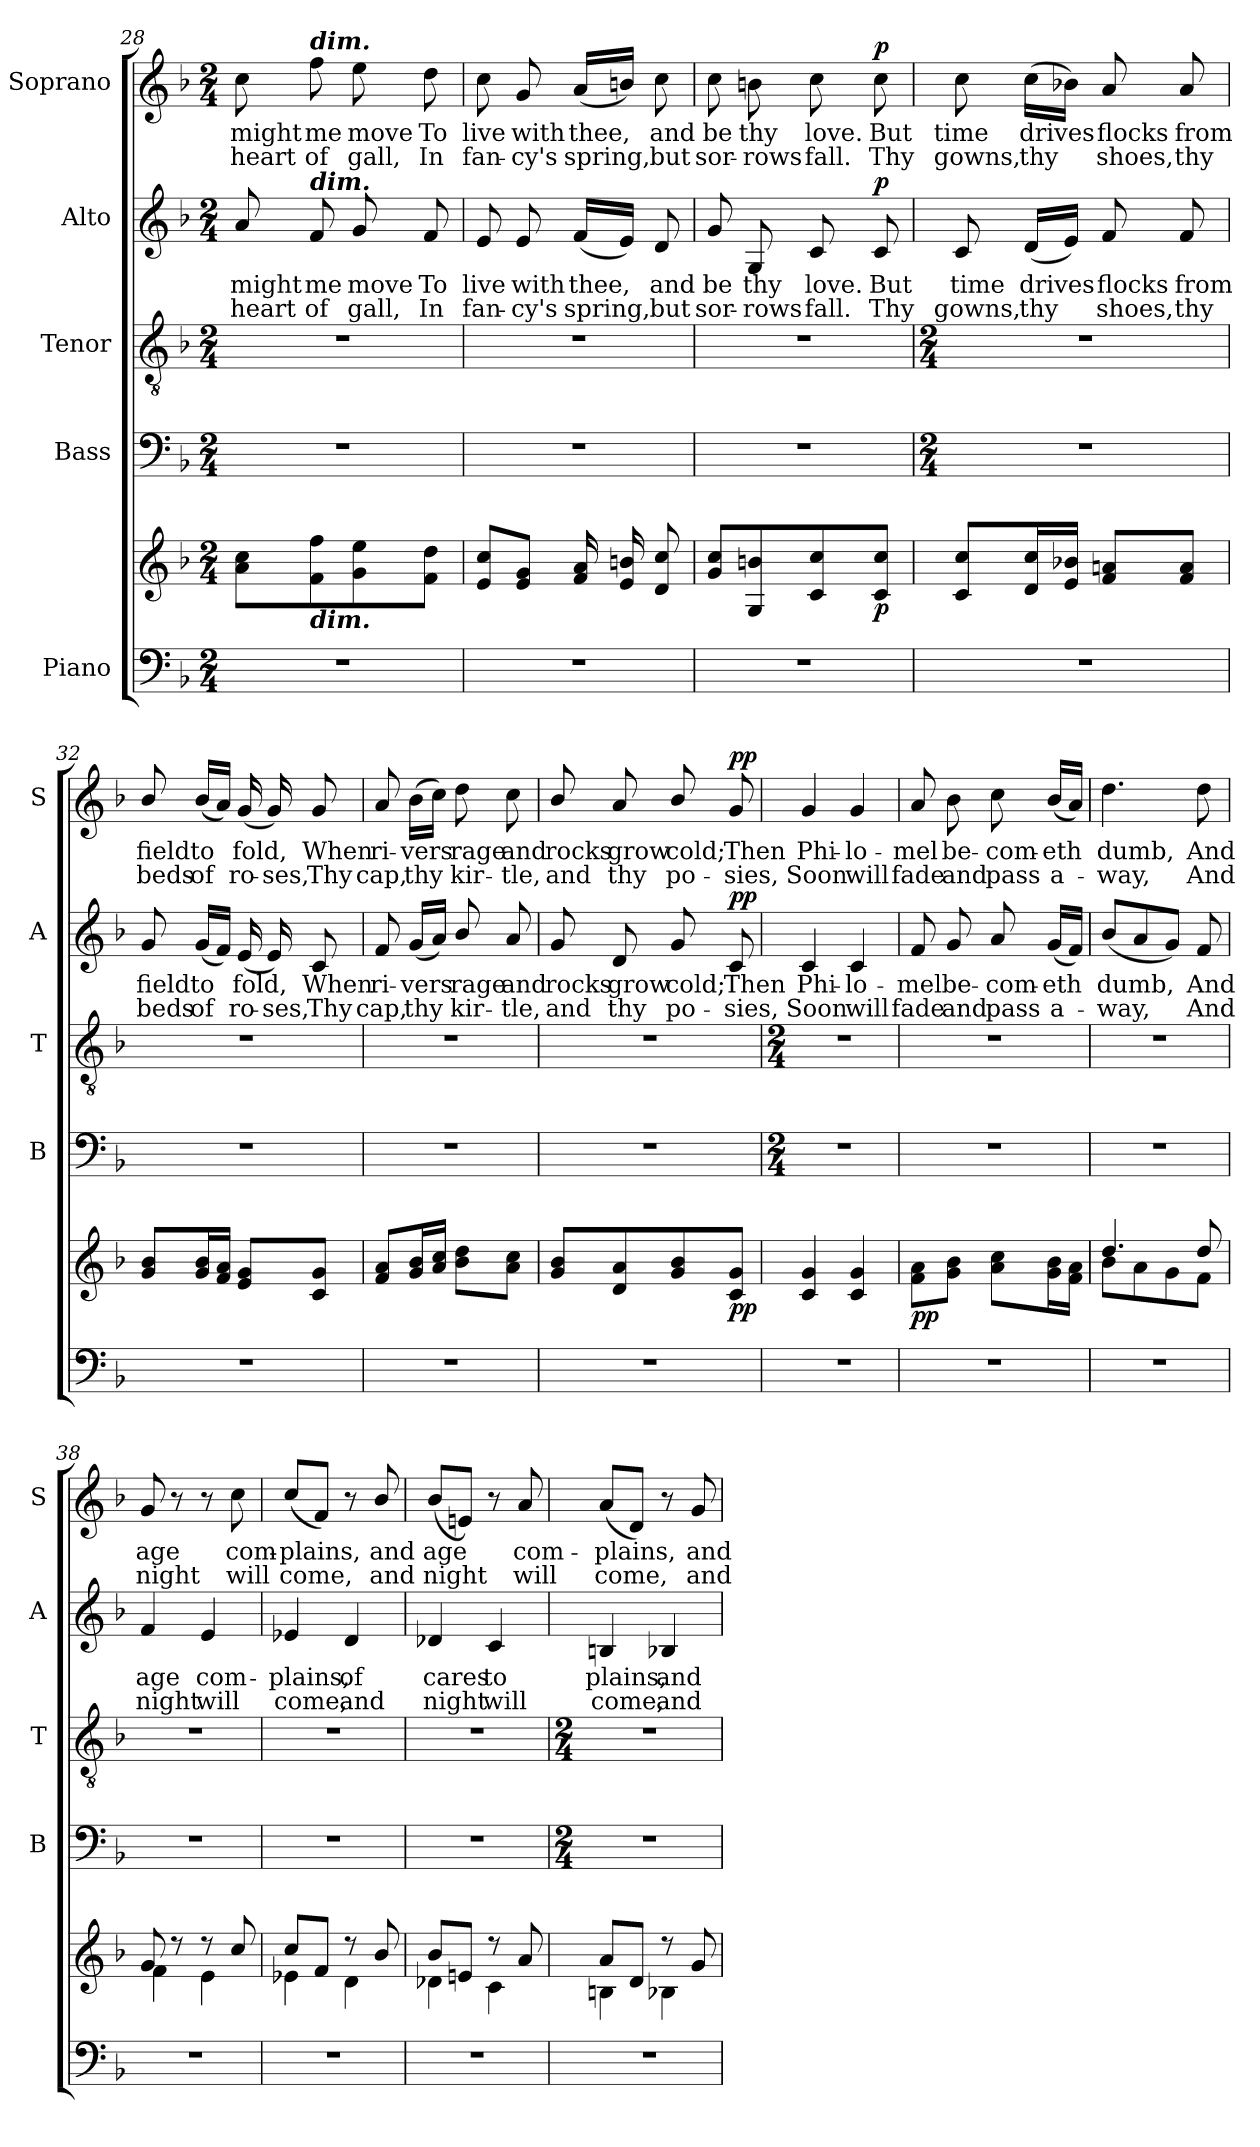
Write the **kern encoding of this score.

**kern	**kern	**dynam	**kern	**kern	**kern	**text	**text	**dynam	**kern	**text	**text	**dynam
*part5	*part5	*part5	*part4	*part3	*part2	*part2	*part2	*part2	*part1	*part1	*part1	*part1
*staff6	*staff5	*staff5/6	*staff4	*staff3	*staff2	*staff2	*staff2	*staff2	*staff1	*staff1	*staff1	*staff1
*I"Piano	*	*	*I"Bass	*I"Tenor	*I"Alto	*	*	*	*I"Soprano	*	*	*
*	*	*	*I'B	*I'T	*I'A	*	*	*	*I'S	*	*	*
*clefF4	*clefG2	*	*clefF4	*clefGv2	*clefG2	*	*	*	*clefG2	*	*	*
*k[b-]	*k[b-]	*	*k[b-]	*k[b-]	*k[b-]	*	*	*	*k[b-]	*	*	*
*F:	*F:	*	*F:	*F:	*F:	*	*	*	*F:	*	*	*
*M2/4	*M2/4	*	*M2/4	*M2/4	*M2/4	*	*	*	*M2/4	*	*	*
=28	=28	=28	=28	=28	=28	=28	=28	=28	=28	=28	=28	=28
!LO:N:vis=1	!	!	!	!	!	!LO:LY:b	!LO:LY:b	!	!	!LO:LY:b	!LO:LY:b	!
2r	8a 8ccL	.	2r	2r	8a	might	heart	.	8cc	might	heart	.
!	!	!	!	!	!	!	!	!	!LO:TX:a:Bi:t=dim.	!	!	!
!	!	!	!	!	!LO:TX:a:Bi:t=dim.	!	!	!	!	!	!	!
!	!LO:TX:b:Bi:t=dim.	!	!	!	!	!	!	!	!	!	!	!
!	!	!	!	!	!	!LO:LY:b	!LO:LY:b	!	!	!LO:LY:b	!LO:LY:b	!
.	8f 8ff	.	.	.	8f	me	of	.	8ff	me	of	.
!	!	!	!	!	!	!LO:LY:b	!LO:LY:b	!	!	!LO:LY:b	!LO:LY:b	!
.	8g 8ee	.	.	.	8g	move	gall,	.	8ee	move	gall,	.
!	!	!	!	!	!	!LO:LY:b	!LO:LY:b	!	!	!LO:LY:b	!LO:LY:b	!
.	8f 8ddJ	.	.	.	8f	To	In	.	8dd	To	In	.
=29	=29	=29	=29	=29	=29	=29	=29	=29	=29	=29	=29	=29
!LO:N:vis=1	!	!	!	!	!	!LO:LY:b	!LO:LY:b	!	!	!LO:LY:b	!LO:LY:b	!
2r	8e 8ccL	.	2r	2r	8e	live	fan-	.	8cc	live	fan-	.
!	!	!	!	!	!	!LO:LY:b	!LO:LY:b	!	!	!LO:LY:b	!LO:LY:b	!
.	8e 8gJ	.	.	.	8e	-with	cy's	.	8g	-with	cy's	.
!	!	!	!	!	!	!LO:LY:b	!LO:LY:b	!	!	!LO:LY:b	!LO:LY:b	!
.	16f 16aLL	.	.	.	(<16fLL	thee,	spring,	.	(<16aLL	thee,	spring,	.
.	16e 16bn	.	.	.	16eJJ)	.	.	.	16bnJJ)	.	.	.
!	!	!	!	!	!	!LO:LY:b	!LO:LY:b	!	!	!LO:LY:b	!LO:LY:b	!
.	8d 8ccJ	.	.	.	8d	and	but	.	8cc	and	but	.
=30	=30	=30	=30	=30	=30	=30	=30	=30	=30	=30	=30	=30
!LO:N:vis=1	!	!	!	!	!	!LO:LY:b	!LO:LY:b	!	!	!LO:LY:b	!LO:LY:b	!
2r	8g 8ccL	.	2r	2r	8g	be	sor-	.	8cc	be	sor-	.
!	!	!	!	!	!	!LO:LY:b	!LO:LY:b	!	!	!LO:LY:b	!LO:LY:b	!
.	8G 8bn	.	.	.	8G	-thy	rows	.	8bn	-thy	rows	.
!	!	!	!	!	!	!LO:LY:b	!LO:LY:b	!	!	!LO:LY:b	!LO:LY:b	!
.	8c 8cc	.	.	.	8c	love.	fall.	.	8cc	love.	fall.	.
!	!	!LO:DY:b	!	!	!	!LO:LY:b	!LO:LY:b	!LO:DY:b	!	!LO:LY:b	!LO:LY:b	!LO:DY:b
.	8c 8ccJ	p	.	.	8c	But	Thy	p	8cc	But	Thy	p
!!LO:LB:g=z
=31	=31	=31	=31	=31	=31	=31	=31	=31	=31	=31	=31	=31
*	*	*	*M2/4	*M2/4	*	*	*	*	*	*	*	*
!LO:N:vis=1	!	!	!	!	!	!LO:LY:b	!LO:LY:b	!	!	!LO:LY:b	!LO:LY:b	!
2r	8c 8ccL	.	2r	2r	8c	time	gowns,	.	8cc	time	gowns,	.
!	!	!	!	!	!	!LO:LY:b	!LO:LY:b	!	!	!LO:LY:b	!LO:LY:b	!
.	16d 16ccL	.	.	.	(<16dLL	drives	thy	.	(>16ccLL	drives	thy	.
.	16e 16b-XJJ	.	.	.	16eJJ)	.	.	.	16b-XJJ)	.	.	.
!	!	!	!	!	!	!LO:LY:b	!LO:LY:b	!	!	!LO:LY:b	!LO:LY:b	!
.	8f 8anL	.	.	.	8f	flocks	shoes,	.	8a	flocks	shoes,	.
!	!	!	!	!	!	!LO:LY:b	!LO:LY:b	!	!	!LO:LY:b	!LO:LY:b	!
.	8f 8aJ	.	.	.	8f	from	thy	.	8a	from	thy	.
=32	=32	=32	=32	=32	=32	=32	=32	=32	=32	=32	=32	=32
!LO:N:vis=1	!	!	!	!	!	!LO:LY:b	!LO:LY:b	!	!	!LO:LY:b	!LO:LY:b	!
2r	8g 8b-L	.	2r	2r	8g	field	beds	.	8b-/	field	beds	.
!	!	!	!	!	!	!LO:LY:b	!LO:LY:b	!	!	!LO:LY:b	!LO:LY:b	!
.	16g 16b-L	.	.	.	(<16gLL	to	of	.	(<16b-LL	to	of	.
.	16f 16aJJ	.	.	.	16fJJ)	.	.	.	16aJJ)	.	.	.
!	!	!	!	!	!	!LO:LY:b	!LO:LY:b	!	!	!LO:LY:b	!LO:LY:b	!
.	8e 8gL	.	.	.	(<16e	fold,	ro-	.	(<16g	fold,	ro-	.
!	!	!	!	!	!	!	!LO:LY:b	!	!	!	!LO:LY:b	!
.	.	.	.	.	16e)	.	-ses,	.	16g)	.	-ses,	.
!	!	!	!	!	!	!LO:LY:b	!LO:LY:b	!	!	!LO:LY:b	!LO:LY:b	!
.	8c 8gJ	.	.	.	8c	When	Thy	.	8g	When	Thy	.
=33	=33	=33	=33	=33	=33	=33	=33	=33	=33	=33	=33	=33
!LO:N:vis=1	!	!	!	!	!	!LO:LY:b	!LO:LY:b	!	!	!LO:LY:b	!LO:LY:b	!
2r	8f 8aL	.	2r	2r	8f	ri-	-cap,	.	8a	ri-	-cap,	.
!	!	!	!	!	!	!LO:LY:b	!LO:LY:b	!	!	!LO:LY:b	!LO:LY:b	!
.	16g 16b-L	.	.	.	(<16gLL	vers	thy	.	(>16b-LL	vers	thy	.
.	16a 16ccJJ	.	.	.	16aJJ)	.	.	.	16ccJJ)	.	.	.
!	!	!	!	!	!	!LO:LY:b	!LO:LY:b	!	!	!LO:LY:b	!LO:LY:b	!
.	8b- 8ddL	.	.	.	8b-/	rage	kir-	.	8dd	rage	kir-	.
!	!	!	!	!	!	!LO:LY:b	!LO:LY:b	!	!	!LO:LY:b	!LO:LY:b	!
.	8a 8ccJ	.	.	.	8a	-and	tle,	.	8cc	-and	tle,	.
=34	=34	=34	=34	=34	=34	=34	=34	=34	=34	=34	=34	=34
!LO:N:vis=1	!	!	!	!	!	!LO:LY:b	!LO:LY:b	!	!	!LO:LY:b	!LO:LY:b	!
2r	8g 8b-L	.	2r	2r	8g	rocks	and	.	8b-/	rocks	and	.
!	!	!	!	!	!	!LO:LY:b	!LO:LY:b	!	!	!LO:LY:b	!LO:LY:b	!
.	8d 8a	.	.	.	8d	grow	thy	.	8a	grow	thy	.
!	!	!	!	!	!	!LO:LY:b	!LO:LY:b	!	!	!LO:LY:b	!LO:LY:b	!
.	8g 8b-	.	.	.	8g	cold;	po-	.	8b-/	cold;	po-	.
!	!	!LO:DY:b	!	!	!	!LO:LY:b	!LO:LY:b	!LO:DY:b	!	!LO:LY:b	!LO:LY:b	!LO:DY:b
.	8c 8gJ	pp	.	.	8c	Then	sies,	pp	8g	Then	sies,	pp
!!LO:LB:g=z
=35	=35	=35	=35	=35	=35	=35	=35	=35	=35	=35	=35	=35
*	*	*	*M2/4	*M2/4	*	*	*	*	*	*	*	*
*	*^	*	*	*	*	*	*	*	*	*	*	*
!LO:N:vis=1	!	!LO:N:vis=1	!	!	!	!	!LO:LY:b	!LO:LY:b	!	!	!LO:LY:b	!LO:LY:b	!
2r	4c/ 4g/	2ryy	.	2r	2r	4c	Phi-	-Soon	.	4g	Phi-	-Soon	.
!	!	!	!	!	!	!	!LO:LY:b	!LO:LY:b	!	!	!LO:LY:b	!LO:LY:b	!
.	4c/ 4g/	.	.	.	.	4c	lo-	-will	.	4g	lo-	-will	.
=36	=36	=36	=36	=36	=36	=36	=36	=36	=36	=36	=36	=36	=36
!LO:N:vis=1	!	!	!LO:DY:b	!	!	!	!LO:LY:b	!LO:LY:b	!	!	!LO:LY:b	!LO:LY:b	!
2r	2ryy	8f\ 8a\L	pp	2r	2r	8f	mel	fade	.	8a	mel	fade	.
!	!	!	!	!	!	!	!LO:LY:b	!LO:LY:b	!	!	!LO:LY:b	!LO:LY:b	!
.	.	8g\ 8b-\J	.	.	.	8g	be-	-and	.	8b-	be-	-and	.
!	!	!	!	!	!	!	!LO:LY:b	!LO:LY:b	!	!	!LO:LY:b	!LO:LY:b	!
.	.	8a\ 8cc\L	.	.	.	8a	com-	-pass	.	8cc	com-	-pass	.
!	!	!	!	!	!	!	!LO:LY:b	!LO:LY:b	!	!	!LO:LY:b	!LO:LY:b	!
.	.	16g\ 16b-\L	.	.	.	(<16gLL	eth	a-	.	(<16b-LL	eth	a-	.
.	.	16f\ 16a\JJ	.	.	.	16fJJ)	.	.	.	16aJJ)	.	.	.
=37	=37	=37	=37	=37	=37	=37	=37	=37	=37	=37	=37	=37	=37
!LO:N:vis=1	!	!	!	!	!	!	!LO:LY:b	!LO:LY:b	!	!	!LO:LY:b	!LO:LY:b	!
2r	4.dd/	8b-\L	.	2r	2r	(<8b-L	dumb,	way,	.	4.dd	-dumb,	way,	.
.	.	8a\	.	.	.	8a	.	.	.	.	.	.	.
.	.	8g\	.	.	.	8gJ)	.	.	.	.	.	.	.
!	!	!	!	!	!	!	!LO:LY:b	!LO:LY:b	!	!	!LO:LY:b	!LO:LY:b	!
.	8dd/	8f\J	.	.	.	8f	And	And	.	8dd	And	And	.
=38	=38	=38	=38	=38	=38	=38	=38	=38	=38	=38	=38	=38	=38
!LO:N:vis=1	!	!	!	!	!	!	!LO:LY:b	!LO:LY:b	!	!	!LO:LY:b	!LO:LY:b	!
2r	8g/	4f\	.	2r	2r	4f	age	night	.	8g	age	night	.
.	8r	.	.	.	.	.	.	.	.	8r	.	.	.
!	!	!	!	!	!	!	!LO:LY:b	!LO:LY:b	!	!	!	!	!
.	8r	4e\	.	.	.	4e	com-	-will	.	8r	.	.	.
!	!	!	!	!	!	!	!	!	!	!	!LO:LY:b	!LO:LY:b	!
.	8cc/	.	.	.	.	.	.	.	.	8cc	com-	-will	.
=39	=39	=39	=39	=39	=39	=39	=39	=39	=39	=39	=39	=39	=39
!LO:N:vis=1	!	!	!	!	!	!	!LO:LY:b	!LO:LY:b	!	!	!LO:LY:b	!LO:LY:b	!
2r	8cc/L	4e-X\	.	2r	2r	4e-X	plains,	come,	.	(<8ccL	plains,	come,	.
.	8f/J	.	.	.	.	.	.	.	.	8fJ)	.	.	.
!	!	!	!	!	!	!	!LO:LY:b	!LO:LY:b	!	!	!	!	!
.	8r	4d\	.	.	.	4d	of	and	.	8r	.	.	.
!	!	!	!	!	!	!	!	!	!	!	!LO:LY:b	!LO:LY:b	!
.	8b-/	.	.	.	.	.	.	.	.	8b-/	and	and	.
=40	=40	=40	=40	=40	=40	=40	=40	=40	=40	=40	=40	=40	=40
!LO:N:vis=1	!	!	!	!	!	!	!LO:LY:b	!LO:LY:b	!	!	!LO:LY:b	!LO:LY:b	!
2r	8b-/L	4d-X\	.	2r	2r	4d-X	cares	night	.	(<8b-/L	age	night	.
.	8en/J	.	.	.	.	.	.	.	.	8enJ)	.	.	.
!	!	!	!	!	!	!	!LO:LY:b	!LO:LY:b	!	!	!	!	!
.	8r	4c\	.	.	.	4c	to	will	.	8r	.	.	.
!	!	!	!	!	!	!	!	!	!	!	!LO:LY:b	!LO:LY:b	!
.	8a/	.	.	.	.	.	.	.	.	8a	com-	-will	.
!!LO:LB:g=z
=41	=41	=41	=41	=41	=41	=41	=41	=41	=41	=41	=41	=41	=41
*	*	*	*	*M2/4	*M2/4	*	*	*	*	*	*	*	*
!LO:N:vis=1	!	!	!	!	!	!	!LO:LY:b	!LO:LY:b	!	!	!LO:LY:b	!LO:LY:b	!
2r	8a/L	4Bn\	.	2r	2r	4Bn	plains,	come,	.	(<8aL	plains,	come,	.
.	8d/J	.	.	.	.	.	.	.	.	8dJ)	.	.	.
!	!	!	!	!	!	!	!LO:LY:b	!LO:LY:b	!	!	!	!	!
.	8r	4B-X\	.	.	.	4B-X	and	and	.	8r	.	.	.
!	!	!	!	!	!	!	!	!	!	!	!LO:LY:b	!LO:LY:b	!
.	8g/	.	.	.	.	.	.	.	.	8g	and	and	.
*	*v	*v	*	*	*	*	*	*	*	*	*	*	*
=	=	=	=	=	=	=	=	=	=	=	=	=
*-	*-	*-	*-	*-	*-	*-	*-	*-	*-	*-	*-	*-
